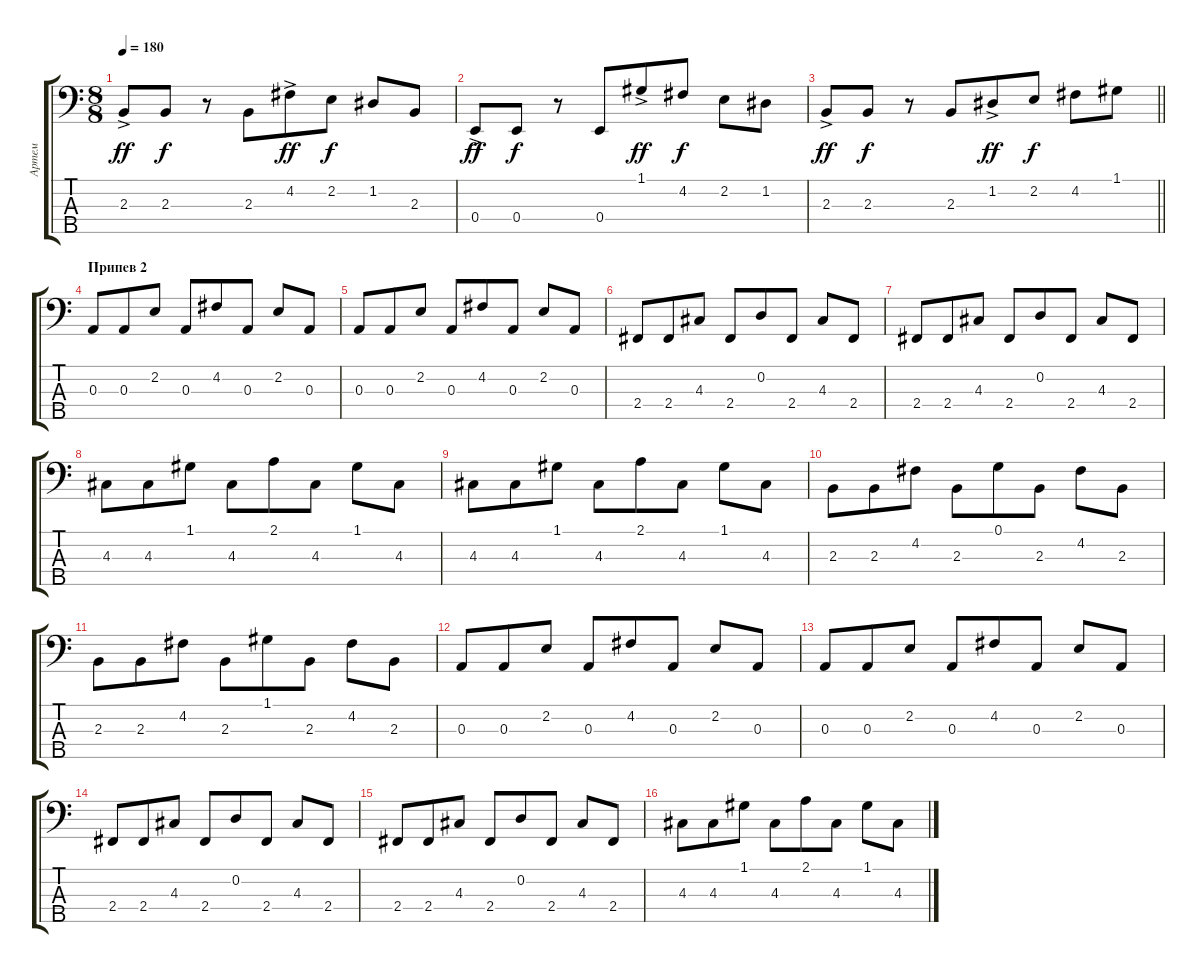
\track ("Артем" "Артем") {instrument electricbassfinger}
\staff {score tabs}
\tuning (G2 D2 A1 E1 B0) {hide}
\ts (8 8)
\tempo 180
\clef f4
\ks c
2.3{ac}.8{dy ff} 2.3.8{dy f} r.8 2.3.8 4.2{ac}.8{dy ff} 2.2.8{dy f} 1.2.8 2.3.8 |
0.4{ac}.8{dy ff} 0.4.8{dy f} r.8 0.4.8 1.1{ac}.8{dy ff} 4.2.8{dy f} 2.2.8 1.2.8 |
\barLineRight lightlight
2.3{ac}.8{dy ff} 2.3.8{dy f} r.8 2.3.8 1.2{ac}.8{dy ff} 2.2.8{dy f} 4.2.8 1.1.8 |
\section ("" "Припев 2")
0.3.8 0.3.8 2.2.8 0.3.8 4.2.8 0.3.8 2.2.8 0.3.8 |
0.3.8 0.3.8 2.2.8 0.3.8 4.2.8 0.3.8 2.2.8 0.3.8 |
2.4.8 2.4.8 4.3.8 2.4.8 0.2.8 2.4.8 4.3.8 2.4.8 |
2.4.8 2.4.8 4.3.8 2.4.8 0.2.8 2.4.8 4.3.8 2.4.8 |
4.3.8 4.3.8 1.1.8 4.3.8 2.1.8 4.3.8 1.1.8 4.3.8 |
4.3.8 4.3.8 1.1.8 4.3.8 2.1.8 4.3.8 1.1.8 4.3.8 |
2.3.8 2.3.8 4.2.8 2.3.8 0.1.8 2.3.8 4.2.8 2.3.8 |
2.3.8 2.3.8 4.2.8 2.3.8 1.1.8 2.3.8 4.2.8 2.3.8 |
0.3.8 0.3.8 2.2.8 0.3.8 4.2.8 0.3.8 2.2.8 0.3.8 |
0.3.8 0.3.8 2.2.8 0.3.8 4.2.8 0.3.8 2.2.8 0.3.8 |
2.4.8 2.4.8 4.3.8 2.4.8 0.2.8 2.4.8 4.3.8 2.4.8 |
2.4.8 2.4.8 4.3.8 2.4.8 0.2.8 2.4.8 4.3.8 2.4.8 |
4.3.8 4.3.8 1.1.8 4.3.8 2.1.8 4.3.8 1.1.8 4.3.8
